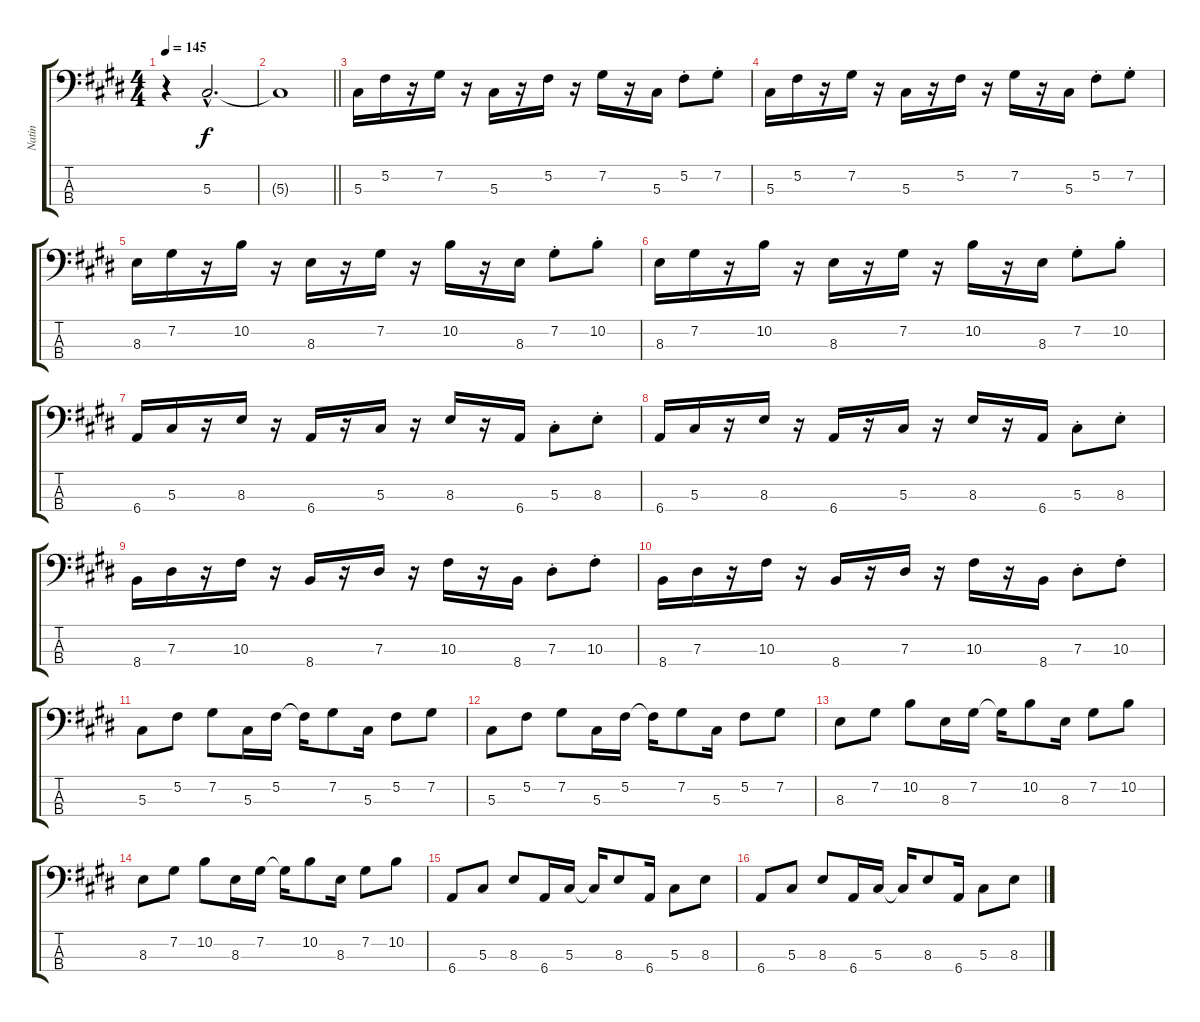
\track ("Natin" "Natin") {instrument electricbasspick}
\staff {score tabs}
\tuning (Gb2 Db2 Ab1 Eb1) {hide}
\ts (4 4)
\tempo 145
\clef f4
\ks c#minor
r.4{dy f} 5.3{hac}.2{d} |
\barLineRight lightlight
5.3{t}.1 |
5.3.16 5.2.16 r.16 7.2.16 r.16 5.3.16 r.16 5.2.16 r.16 7.2.16 r.16 5.3.16 5.2{st}.8 7.2{st}.8 |
5.3.16 5.2.16 r.16 7.2.16 r.16 5.3.16 r.16 5.2.16 r.16 7.2.16 r.16 5.3.16 5.2{st}.8 7.2{st}.8 |
8.3.16 7.2.16 r.16 10.2.16 r.16 8.3.16 r.16 7.2.16 r.16 10.2.16 r.16 8.3.16 7.2{st}.8 10.2{st}.8 |
8.3.16 7.2.16 r.16 10.2.16 r.16 8.3.16 r.16 7.2.16 r.16 10.2.16 r.16 8.3.16 7.2{st}.8 10.2{st}.8 |
6.4.16 5.3.16 r.16 8.3.16 r.16 6.4.16 r.16 5.3.16 r.16 8.3.16 r.16 6.4.16 5.3{st}.8 8.3{st}.8 |
6.4.16 5.3.16 r.16 8.3.16 r.16 6.4.16 r.16 5.3.16 r.16 8.3.16 r.16 6.4.16 5.3{st}.8 8.3{st}.8 |
8.4.16 7.3.16 r.16 10.3.16 r.16 8.4.16 r.16 7.3.16 r.16 10.3.16 r.16 8.4.16 7.3{st}.8 10.3{st}.8 |
8.4.16 7.3.16 r.16 10.3.16 r.16 8.4.16 r.16 7.3.16 r.16 10.3.16 r.16 8.4.16 7.3{st}.8 10.3{st}.8 |
5.3.8 5.2.8 7.2.8 5.3.16 5.2.16 5.2{t}.16 7.2.8 5.3.16 5.2.8 7.2.8 |
5.3.8 5.2.8 7.2.8 5.3.16 5.2.16 5.2{t}.16 7.2.8 5.3.16 5.2.8 7.2.8 |
8.3.8 7.2.8 10.2.8 8.3.16 7.2.16 7.2{t}.16 10.2.8 8.3.16 7.2.8 10.2.8 |
8.3.8 7.2.8 10.2.8 8.3.16 7.2.16 7.2{t}.16 10.2.8 8.3.16 7.2.8 10.2.8 |
6.4.8 5.3.8 8.3.8 6.4.16 5.3.16 5.3{t}.16 8.3.8 6.4.16 5.3.8 8.3.8 |
6.4.8 5.3.8 8.3.8 6.4.16 5.3.16 5.3{t}.16 8.3.8 6.4.16 5.3.8 8.3.8
